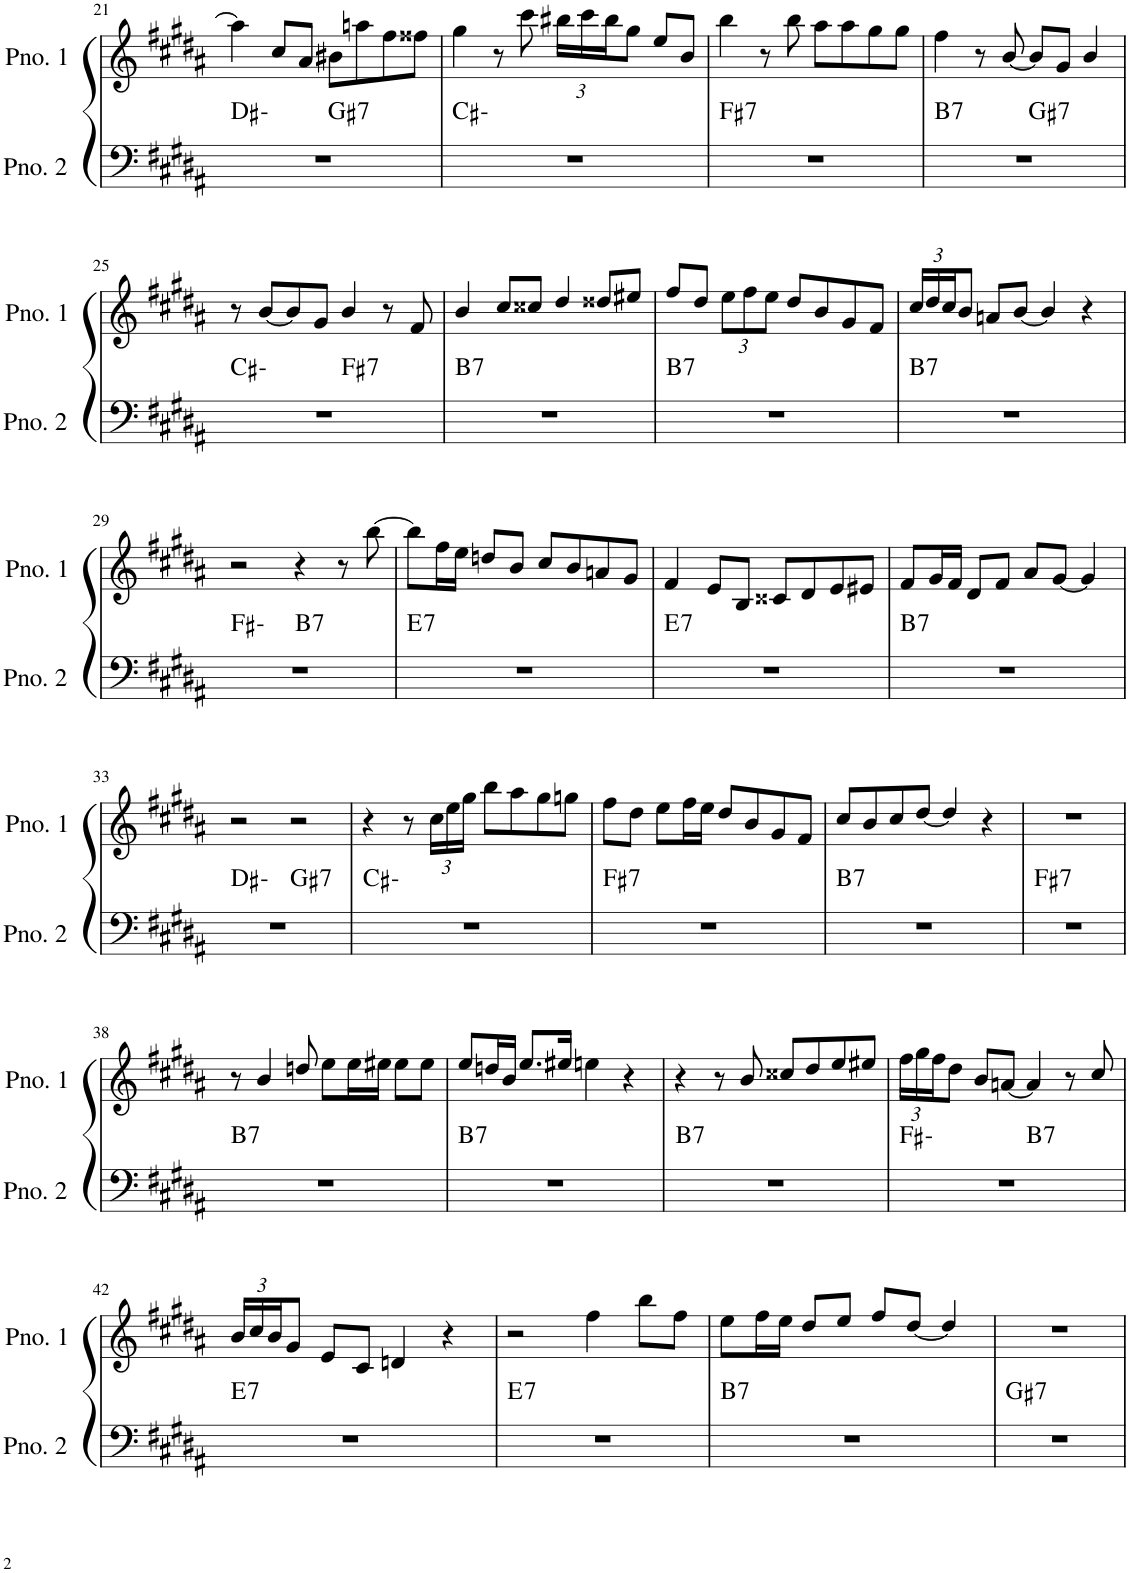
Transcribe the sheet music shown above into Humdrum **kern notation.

**kern	**harte	**kern
*part2	*part2	*part1
*staff2	*	*staff1
*I"ピアノ 2	*	*I"ピアノ 1
!!LO:PB:g=z
*clefF4	*	*clefG2
*k[f#c#g#d#a#]	*	*k[f#c#g#d#a#]
*M4/4	*	*M4/4
=21	=21	=21
*^	*	*
1r	2ryy	D#:min	4aa#\]
.	.	.	8cc#/L
.	.	.	8a#/J
!	!	!LO:H:kt=7	!
.	2ryy	G#:7	8b#X\L
.	.	.	8aan\
.	.	.	8ff#\
.	.	.	8ff##X\J
*v	*v	*	*
=22	=22	=22
1r	C#:min	4gg#\
.	.	8r
.	.	8ccc#\
*	*	*Xbrackettup
.	.	24bb#X\LL
.	.	24ccc#\
.	.	24bb#\J
.	.	8gg#\J
.	.	8ee/L
.	.	8b/J
=23	=23	=23
!	!LO:H:kt=7	!
1r	F#:7	4bb\
.	.	8r
.	.	8bb\
.	.	8aa#\L
.	.	8aa#\
.	.	8gg#\
.	.	8gg#\J
=24	=24	=24
!	!LO:H:kt=7	!
*^	*	*
1r	2ryy	B:7	4ff#\
.	.	.	8r
.	.	.	[8b/
!	!	!LO:H:kt=7	!
.	2ryy	G#:7	8b/L]
.	.	.	8g#/J
.	.	.	4b/
!!LO:LB:g=z
=25	=25	=25	=25
1r	2ryy	C#:min	8r
.	.	.	[8b/L
.	.	.	8b/]
.	.	.	8g#/J
!	!	!LO:H:kt=7	!
.	2ryy	F#:7	4b/
.	.	.	8r
.	.	.	8f#/
=26	=26	=26	=26
!	!	!LO:H:kt=7	!
*v	*v	*	*
1r	B:7	4b/
.	.	8cc#/L
.	.	8cc##X/J
.	.	4dd#/
.	.	8dd##X/L
.	.	8ee#X/J
=27	=27	=27
!	!LO:H:kt=7	!
1r	B:7	8ff#/L
.	.	8dd#/J
.	.	12ee\L
.	.	12ff#\
.	.	12ee\J
.	.	8dd#/L
.	.	8b/
.	.	8g#/
.	.	8f#/J
=28	=28	=28
!	!LO:H:kt=7	!
1r	B:7	24cc#/LL
.	.	24dd#/
.	.	24cc#/J
.	.	8b/J
.	.	8an/L
.	.	[8b/J
.	.	4b/]
.	.	4r
!!LO:LB:g=z
=29	=29	=29
*^	*	*
1r	2ryy	F#:min	2r
!	!	!LO:H:kt=7	!
.	2ryy	B:7	4r
.	.	.	8r
.	.	.	[8bb\
=30	=30	=30	=30
!	!	!LO:H:kt=7	!
*v	*v	*	*
1r	E:7	8bb\L]
.	.	16ff#\L
.	.	16ee\JJ
.	.	8ddn/L
.	.	8b/J
.	.	8cc#/L
.	.	8b/
.	.	8an/
.	.	8g#/J
=31	=31	=31
!	!LO:H:kt=7	!
1r	E:7	4f#/
.	.	8e/L
.	.	8B/J
.	.	8c##X/L
.	.	8d#/
.	.	8e/
.	.	8e#X/J
=32	=32	=32
!	!LO:H:kt=7	!
1r	B:7	8f#/L
.	.	16g#/L
.	.	16f#/JJ
.	.	8d#/L
.	.	8f#/J
.	.	8a#/L
.	.	[8g#/J
.	.	4g#/]
!!LO:LB:g=z
=33	=33	=33
*^	*	*
1r	2ryy	D#:min	2r
!	!	!LO:H:kt=7	!
.	2ryy	G#:7	2r
*v	*v	*	*
=34	=34	=34
1r	C#:min	4r
.	.	8r
.	.	24cc#\LL
.	.	24ee\
.	.	24gg#\JJ
.	.	8bb\L
.	.	8aa#\
.	.	8gg#\
.	.	8ggn\J
=35	=35	=35
!	!LO:H:kt=7	!
1r	F#:7	8ff#\L
.	.	8dd#\J
.	.	8ee\L
.	.	16ff#\L
.	.	16ee\JJ
.	.	8dd#/L
.	.	8b/
.	.	8g#/
.	.	8f#/J
=36	=36	=36
!	!LO:H:kt=7	!
1r	B:7	8cc#/L
.	.	8b/
.	.	8cc#/
.	.	[8dd#/J
.	.	4dd#/]
.	.	4r
=37	=37	=37
!	!LO:H:kt=7	!
1r	F#:7	1r
!!LO:LB:g=z
=38	=38	=38
!	!LO:H:kt=7	!
1r	B:7	8r
.	.	4b/
.	.	8ddn/
.	.	8ee\L
.	.	16ee\L
.	.	16ee#X\JJ
.	.	8ee#\L
.	.	8ee#\J
=39	=39	=39
!	!LO:H:kt=7	!
1r	B:7	8ee/L
.	.	16ddn/L
.	.	16b/JJ
.	.	8.ee/L
.	.	16ee#X/Jk
.	.	4een\
.	.	4r
=40	=40	=40
!	!LO:H:kt=7	!
1r	B:7	4r
.	.	8r
.	.	8b/
.	.	8cc##X/L
.	.	8dd#/
.	.	8ee/
.	.	8ee#X/J
=41	=41	=41
*^	*	*
1r	2ryy	F#:min	24ff#\LL
.	.	.	24gg#\
.	.	.	24ff#\J
.	.	.	8dd#\J
.	.	.	8b/L
.	.	.	[8an/J
!	!	!LO:H:kt=7	!
.	2ryy	B:7	4a/]
.	.	.	8r
.	.	.	8cc#/
!!LO:LB:g=z
=42	=42	=42	=42
!	!	!LO:H:kt=7	!
*v	*v	*	*
1r	E:7	24b/LL
.	.	24cc#/
.	.	24b/J
.	.	8g#/J
.	.	8e/L
.	.	8c#/J
.	.	4dn/
.	.	4r
=43	=43	=43
!	!LO:H:kt=7	!
1r	E:7	2r
.	.	4ff#\
.	.	8bb\L
.	.	8ff#\J
=44	=44	=44
!	!LO:H:kt=7	!
1r	B:7	8ee\L
.	.	16ff#\L
.	.	16ee\JJ
.	.	8dd#/L
.	.	8ee/J
.	.	8ff#/L
.	.	[8dd#/J
.	.	4dd#/]
=45	=45	=45
!	!LO:H:kt=7	!
1r	G#:7	1r
=	=	=
*-	*-	*-
